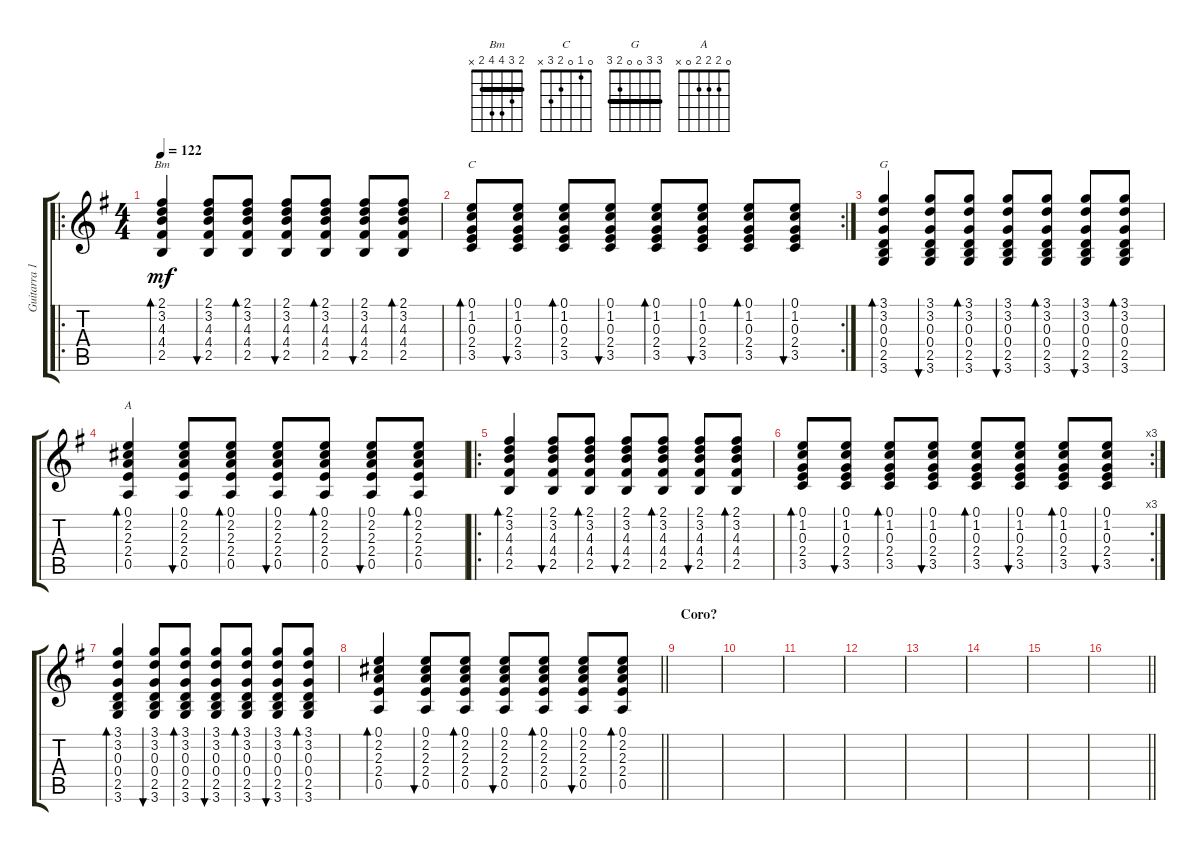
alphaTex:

\track ("Guitarra 1" "Guitarra 1") {instrument electricguitarclean}
\staff {score tabs}
\tuning (E4 B3 G3 D3 A2 E2) {hide}
\chord ("Bm" 2 3 4 4 2 x) {barre 2}
\chord ("C" 0 1 0 2 3 x)
\chord ("G" 3 3 0 0 2 3) {barre 3}
\chord ("A" 0 2 2 2 0 x)
\ro
\ts (4 4)
\tempo 122
\clef g2
\ks g
(2.1 3.2 4.3 4.4 2.5).4{bd 30 ch "Bm" dy mf} (2.1 3.2 4.3 4.4 2.5).8{bu 30} (2.1 3.2 4.3 4.4 2.5).8{bd 30} (2.1 3.2 4.3 4.4 2.5).8{bu 30} (2.1 3.2 4.3 4.4 2.5).8{bd 30} (2.1 3.2 4.3 4.4 2.5).8{bu 30} (2.1 3.2 4.3 4.4 2.5).8{bd 30} |
\rc 2
(0.1 1.2 0.3 2.4 3.5).8{bd 30 ch "C"} (0.1 1.2 0.3 2.4 3.5).8{bu 30} (0.1 1.2 0.3 2.4 3.5).8{bd 30} (0.1 1.2 0.3 2.4 3.5).8{bu 30} (0.1 1.2 0.3 2.4 3.5).8{bd 30} (0.1 1.2 0.3 2.4 3.5).8{bu 30} (0.1 1.2 0.3 2.4 3.5).8{bd 30} (0.1 1.2 0.3 2.4 3.5).8{bu 30} |
(3.1 3.2 0.3 0.4 2.5 3.6).4{bd 30 ch "G"} (3.1 3.2 0.3 0.4 2.5 3.6).8{bu 30} (3.1 3.2 0.3 0.4 2.5 3.6).8{bd 30} (3.1 3.2 0.3 0.4 2.5 3.6).8{bu 30} (3.1 3.2 0.3 0.4 2.5 3.6).8{bd 30} (3.1 3.2 0.3 0.4 2.5 3.6).8{bu 30} (3.1 3.2 0.3 0.4 2.5 3.6).8{bd 30} |
(0.1 2.2 2.3 2.4 0.5).4{bd 30 ch "A"} (0.1 2.2 2.3 2.4 0.5).8{bu 30} (0.1 2.2 2.3 2.4 0.5).8{bd 30} (0.1 2.2 2.3 2.4 0.5).8{bu 30} (0.1 2.2 2.3 2.4 0.5).8{bd 30} (0.1 2.2 2.3 2.4 0.5).8{bu 30} (0.1 2.2 2.3 2.4 0.5).8{bd 30} |
\ro
(2.1 3.2 4.3 4.4 2.5).4{bd 30} (2.1 3.2 4.3 4.4 2.5).8{bu 30} (2.1 3.2 4.3 4.4 2.5).8{bd 30} (2.1 3.2 4.3 4.4 2.5).8{bu 30} (2.1 3.2 4.3 4.4 2.5).8{bd 30} (2.1 3.2 4.3 4.4 2.5).8{bu 30} (2.1 3.2 4.3 4.4 2.5).8{bd 30} |
\rc 3
(0.1 1.2 0.3 2.4 3.5).8{bd 30} (0.1 1.2 0.3 2.4 3.5).8{bu 30} (0.1 1.2 0.3 2.4 3.5).8{bd 30} (0.1 1.2 0.3 2.4 3.5).8{bu 30} (0.1 1.2 0.3 2.4 3.5).8{bd 30} (0.1 1.2 0.3 2.4 3.5).8{bu 30} (0.1 1.2 0.3 2.4 3.5).8{bd 30} (0.1 1.2 0.3 2.4 3.5).8{bu 30} |
(3.1 3.2 0.3 0.4 2.5 3.6).4{bd 30} (3.1 3.2 0.3 0.4 2.5 3.6).8{bu 30} (3.1 3.2 0.3 0.4 2.5 3.6).8{bd 30} (3.1 3.2 0.3 0.4 2.5 3.6).8{bu 30} (3.1 3.2 0.3 0.4 2.5 3.6).8{bd 30} (3.1 3.2 0.3 0.4 2.5 3.6).8{bu 30} (3.1 3.2 0.3 0.4 2.5 3.6).8{bd 30} |
\barLineRight lightlight
(0.1 2.2 2.3 2.4 0.5).4{bd 30} (0.1 2.2 2.3 2.4 0.5).8{bu 30} (0.1 2.2 2.3 2.4 0.5).8{bd 30} (0.1 2.2 2.3 2.4 0.5).8{bu 30} (0.1 2.2 2.3 2.4 0.5).8{bd 30} (0.1 2.2 2.3 2.4 0.5).8{bu 30} (0.1 2.2 2.3 2.4 0.5).8{bd 30} |
\section ("" "Coro?")
|
|
|
|
|
|
|
\barLineRight lightlight
